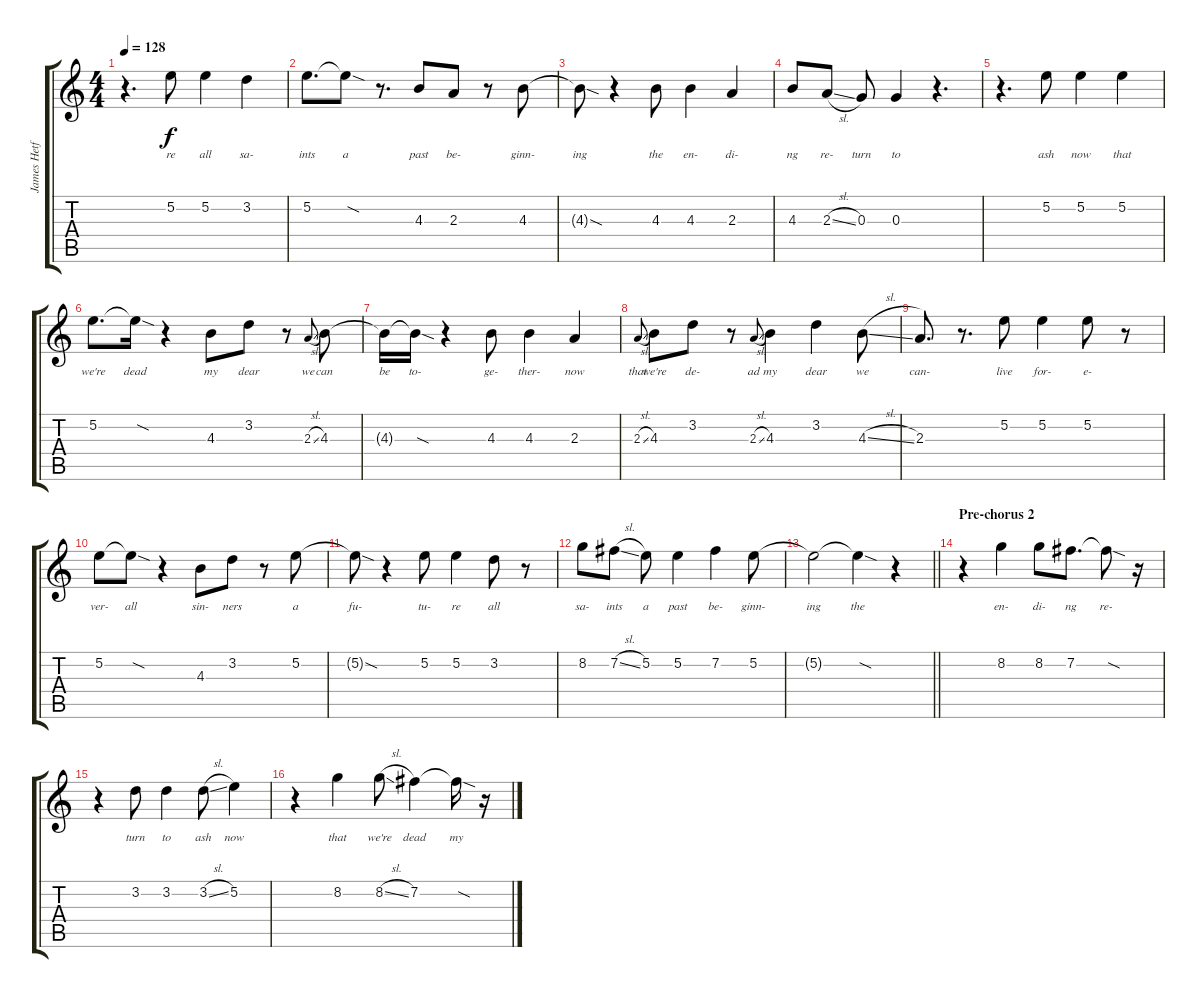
\track ("James Hetfield (Vocals)" "James Hetf") {instrument overdrivenguitar}
\staff {score tabs}
\tuning (E4 B3 G3 D3 A2 E2) {hide}
\ts (4 4)
\tempo 128
\clef g2
\ks c
r.4{d dy f} 5.2.8{lyrics (0 "re") lyrics (1 "") lyrics (2 "") lyrics (3 "") lyrics (4 "")} 5.2.4{lyrics (0 "all") lyrics (1 "") lyrics (2 "") lyrics (3 "") lyrics (4 "")} 3.2.4{lyrics (0 "sa-") lyrics (1 "") lyrics (2 "") lyrics (3 "") lyrics (4 "")} |
5.2.8{d lyrics (0 "ints") lyrics (1 "") lyrics (2 "") lyrics (3 "") lyrics (4 "")} 5.2{sod t}.8{lyrics (0 "a") lyrics (1 "") lyrics (2 "") lyrics (3 "") lyrics (4 "")} r.8{d} 4.3.8{lyrics (0 "past") lyrics (1 "") lyrics (2 "") lyrics (3 "") lyrics (4 "")} 2.3.8{lyrics (0 "be-") lyrics (1 "") lyrics (2 "") lyrics (3 "") lyrics (4 "")} r.8 4.3.8{lyrics (0 "ginn-") lyrics (1 "") lyrics (2 "") lyrics (3 "") lyrics (4 "")} |
4.3{sod t}.8{lyrics (0 "ing") lyrics (1 "") lyrics (2 "") lyrics (3 "") lyrics (4 "")} r.4 4.3.8{lyrics (0 "the") lyrics (1 "") lyrics (2 "") lyrics (3 "") lyrics (4 "")} 4.3.4{lyrics (0 "en-") lyrics (1 "") lyrics (2 "") lyrics (3 "") lyrics (4 "")} 2.3.4{lyrics (0 "di-") lyrics (1 "") lyrics (2 "") lyrics (3 "") lyrics (4 "")} |
4.3.8{lyrics (0 "ng") lyrics (1 "") lyrics (2 "") lyrics (3 "") lyrics (4 "")} 2.3{sl}.8{lyrics (0 "re-") lyrics (1 "") lyrics (2 "") lyrics (3 "") lyrics (4 "")} 0.3.8{lyrics (0 "turn") lyrics (1 "") lyrics (2 "") lyrics (3 "") lyrics (4 "")} 0.3.4{lyrics (0 "to") lyrics (1 "") lyrics (2 "") lyrics (3 "") lyrics (4 "")} r.4{d} |
r.4{d} 5.2.8{lyrics (0 "ash") lyrics (1 "") lyrics (2 "") lyrics (3 "") lyrics (4 "")} 5.2.4{lyrics (0 "now") lyrics (1 "") lyrics (2 "") lyrics (3 "") lyrics (4 "")} 5.2.4{lyrics (0 "that") lyrics (1 "") lyrics (2 "") lyrics (3 "") lyrics (4 "")} |
5.2.8{d lyrics (0 "we're") lyrics (1 "") lyrics (2 "") lyrics (3 "") lyrics (4 "")} 5.2{sod t}.16{lyrics (0 "dead") lyrics (1 "") lyrics (2 "") lyrics (3 "") lyrics (4 "")} r.4 4.3.8{lyrics (0 "my") lyrics (1 "") lyrics (2 "") lyrics (3 "") lyrics (4 "")} 3.2.8{lyrics (0 "dear") lyrics (1 "") lyrics (2 "") lyrics (3 "") lyrics (4 "")} r.8 2.3{sl}.8{lyrics (0 "we") lyrics (1 "") lyrics (2 "") lyrics (3 "") lyrics (4 "") gr onbeat} 4.3.8{lyrics (0 "can") lyrics (1 "") lyrics (2 "") lyrics (3 "") lyrics (4 "")} |
4.3{t}.16{lyrics (0 "be") lyrics (1 "") lyrics (2 "") lyrics (3 "") lyrics (4 "")} 4.3{sod t}.16{lyrics (0 "to-") lyrics (1 "") lyrics (2 "") lyrics (3 "") lyrics (4 "")} r.4 4.3.8{lyrics (0 "ge-") lyrics (1 "") lyrics (2 "") lyrics (3 "") lyrics (4 "")} 4.3.4{lyrics (0 "ther-") lyrics (1 "") lyrics (2 "") lyrics (3 "") lyrics (4 "")} 2.3.4{lyrics (0 "now") lyrics (1 "") lyrics (2 "") lyrics (3 "") lyrics (4 "")} |
2.3{sl}.8{lyrics (0 "that") lyrics (1 "") lyrics (2 "") lyrics (3 "") lyrics (4 "") gr onbeat} 4.3.8{lyrics (0 "we're") lyrics (1 "") lyrics (2 "") lyrics (3 "") lyrics (4 "")} 3.2.8{lyrics (0 "de-") lyrics (1 "") lyrics (2 "") lyrics (3 "") lyrics (4 "")} r.8 2.3{sl}.8{lyrics (0 "ad") lyrics (1 "") lyrics (2 "") lyrics (3 "") lyrics (4 "") gr onbeat} 4.3.4{lyrics (0 "my") lyrics (1 "") lyrics (2 "") lyrics (3 "") lyrics (4 "")} 3.2.4{lyrics (0 "dear") lyrics (1 "") lyrics (2 "") lyrics (3 "") lyrics (4 "")} 4.3{sl}.8{lyrics (0 "we") lyrics (1 "") lyrics (2 "") lyrics (3 "") lyrics (4 "")} |
2.3.8{d lyrics (0 "can-") lyrics (1 "") lyrics (2 "") lyrics (3 "") lyrics (4 "")} r.8{d} 5.2.8{lyrics (0 "live") lyrics (1 "") lyrics (2 "") lyrics (3 "") lyrics (4 "")} 5.2.4{lyrics (0 "for-") lyrics (1 "") lyrics (2 "") lyrics (3 "") lyrics (4 "")} 5.2.8{lyrics (0 "e-") lyrics (1 "") lyrics (2 "") lyrics (3 "") lyrics (4 "")} r.8 |
5.2.8{lyrics (0 "ver-") lyrics (1 "") lyrics (2 "") lyrics (3 "") lyrics (4 "")} 5.2{sod t}.8{lyrics (0 "all") lyrics (1 "") lyrics (2 "") lyrics (3 "") lyrics (4 "")} r.4 4.3.8{lyrics (0 "sin-") lyrics (1 "") lyrics (2 "") lyrics (3 "") lyrics (4 "")} 3.2.8{lyrics (0 "ners") lyrics (1 "") lyrics (2 "") lyrics (3 "") lyrics (4 "")} r.8 5.2.8{lyrics (0 "a") lyrics (1 "") lyrics (2 "") lyrics (3 "") lyrics (4 "")} |
5.2{sod t}.8{lyrics (0 "fu-") lyrics (1 "") lyrics (2 "") lyrics (3 "") lyrics (4 "")} r.4 5.2.8{lyrics (0 "tu-") lyrics (1 "") lyrics (2 "") lyrics (3 "") lyrics (4 "")} 5.2.4{lyrics (0 "re") lyrics (1 "") lyrics (2 "") lyrics (3 "") lyrics (4 "")} 3.2.8{lyrics (0 "all") lyrics (1 "") lyrics (2 "") lyrics (3 "") lyrics (4 "")} r.8 |
8.2.8{lyrics (0 "sa-") lyrics (1 "") lyrics (2 "") lyrics (3 "") lyrics (4 "")} 7.2{sl}.8{lyrics (0 "ints") lyrics (1 "") lyrics (2 "") lyrics (3 "") lyrics (4 "")} 5.2.8{lyrics (0 "a") lyrics (1 "") lyrics (2 "") lyrics (3 "") lyrics (4 "")} 5.2.4{lyrics (0 "past") lyrics (1 "") lyrics (2 "") lyrics (3 "") lyrics (4 "")} 7.2.4{lyrics (0 "be-") lyrics (1 "") lyrics (2 "") lyrics (3 "") lyrics (4 "")} 5.2.8{lyrics (0 "ginn-") lyrics (1 "") lyrics (2 "") lyrics (3 "") lyrics (4 "")} |
\barLineRight lightlight
5.2{t}.2{lyrics (0 "ing") lyrics (1 "") lyrics (2 "") lyrics (3 "") lyrics (4 "")} 5.2{sod t}.4{lyrics (0 "the") lyrics (1 "") lyrics (2 "") lyrics (3 "") lyrics (4 "")} r.4 |
\section ("" "Pre-chorus 2")
r.4 8.2.4{lyrics (0 "en-") lyrics (1 "") lyrics (2 "") lyrics (3 "") lyrics (4 "")} 8.2.8{lyrics (0 "di-") lyrics (1 "") lyrics (2 "") lyrics (3 "") lyrics (4 "")} 7.2.8{d lyrics (0 "ng") lyrics (1 "") lyrics (2 "") lyrics (3 "") lyrics (4 "")} 7.2{sod t}.8{lyrics (0 "re-") lyrics (1 "") lyrics (2 "") lyrics (3 "") lyrics (4 "")} r.16 |
r.4 3.2.8{lyrics (0 "turn") lyrics (1 "") lyrics (2 "") lyrics (3 "") lyrics (4 "")} 3.2.4{lyrics (0 "to") lyrics (1 "") lyrics (2 "") lyrics (3 "") lyrics (4 "")} 3.2{sl}.8{lyrics (0 "ash") lyrics (1 "") lyrics (2 "") lyrics (3 "") lyrics (4 "")} 5.2.4{lyrics (0 "now") lyrics (1 "") lyrics (2 "") lyrics (3 "") lyrics (4 "")} |
r.4 8.2.4{lyrics (0 "that") lyrics (1 "") lyrics (2 "") lyrics (3 "") lyrics (4 "")} 8.2{sl}.8{lyrics (0 "we're") lyrics (1 "") lyrics (2 "") lyrics (3 "") lyrics (4 "")} 7.2.4{lyrics (0 "dead") lyrics (1 "") lyrics (2 "") lyrics (3 "") lyrics (4 "")} 7.2{sod t}.16{lyrics (0 "my") lyrics (1 "") lyrics (2 "") lyrics (3 "") lyrics (4 "")} r.16
